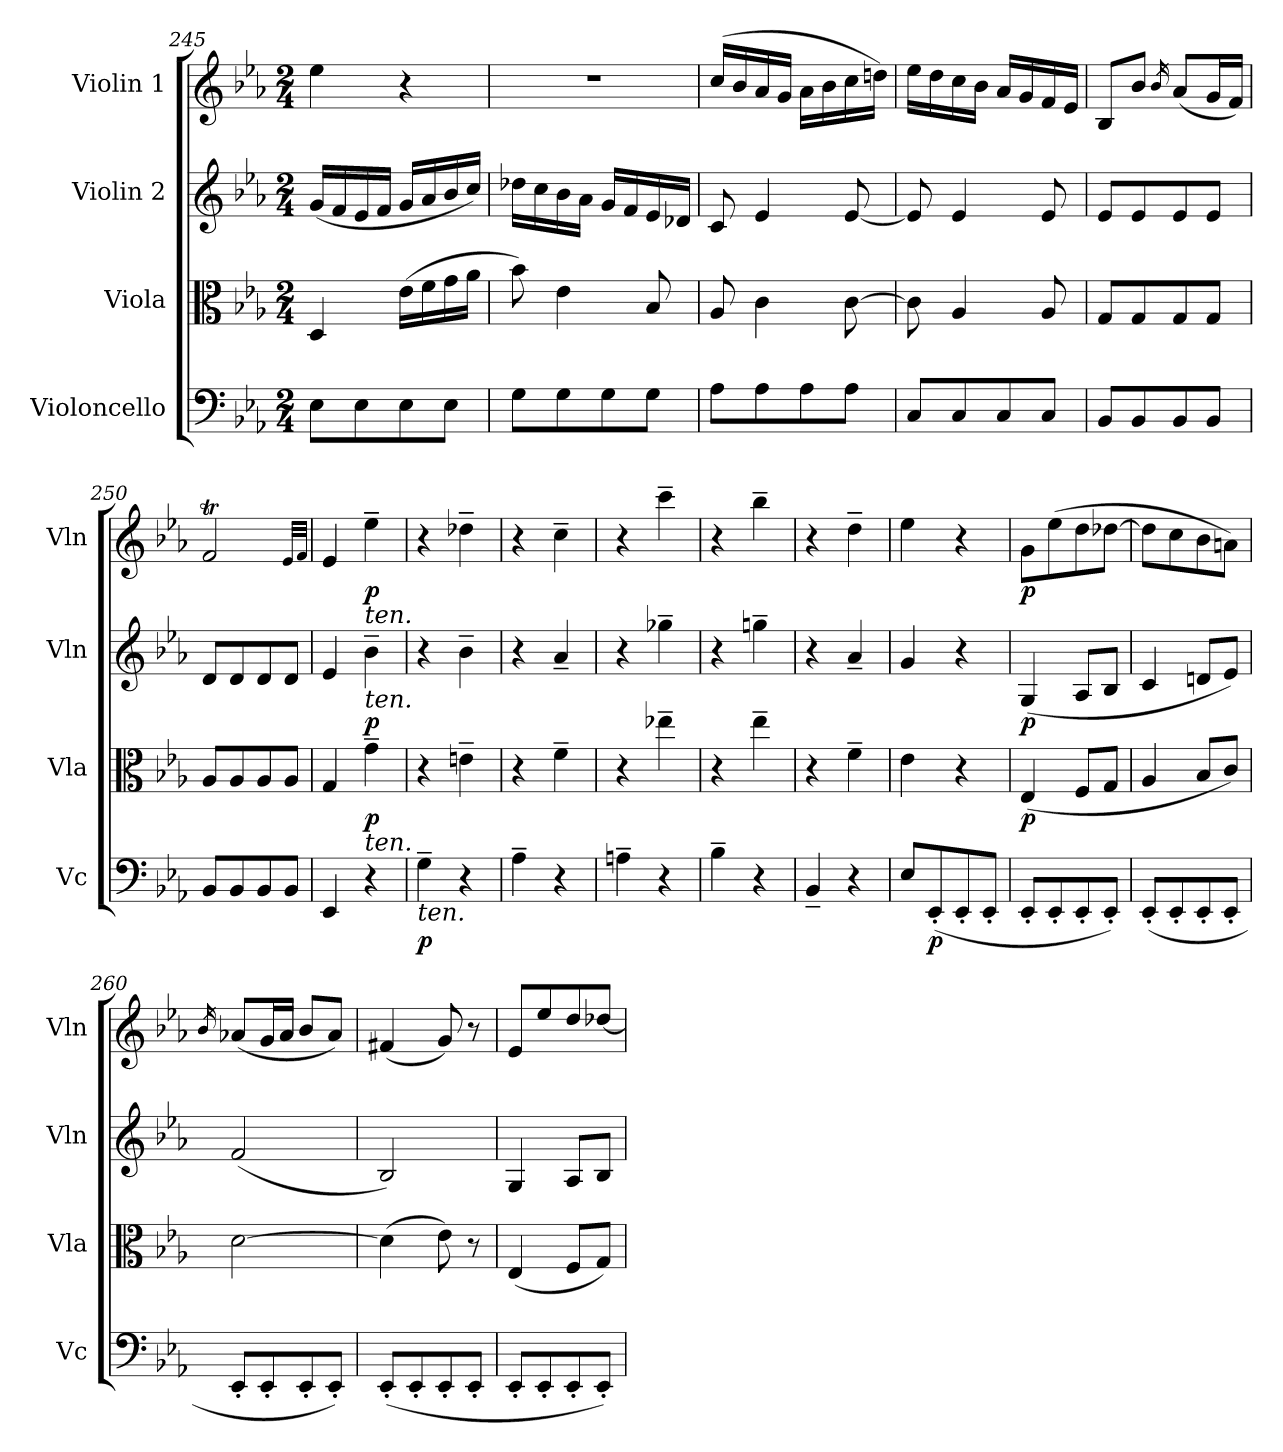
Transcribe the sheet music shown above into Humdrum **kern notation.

**kern	**dynam	**kern	**dynam	**kern	**dynam	**kern	**dynam
*part4	*part4	*part3	*part3	*part2	*part2	*part1	*part1
*staff4	*staff4	*staff3	*staff3	*staff2	*staff2	*staff1	*staff1
*I"Violoncello	*	*I"Viola	*	*I"Violin 2	*	*I"Violin 1	*
*I'Vc	*	*I'Vla	*	*I'Vln	*	*I'Vln	*
!!LO:LB:g=z
*clefF4	*	*clefC3	*	*clefG2	*	*clefG2	*
*k[b-e-a-]	*	*k[b-e-a-]	*	*k[b-e-a-]	*	*k[b-e-a-]	*
*M2/4	*	*M2/4	*	*M2/4	*	*M2/4	*
=245	=245	=245	=245	=245	=245	=245	=245
8E-\L	.	4D/	.	(16g/LL	.	4ee-\	.
.	.	.	.	16f/	.	.	.
8E-\	.	.	.	16e-/	.	.	.
.	.	.	.	16f/JJ	.	.	.
8E-\	.	(16e-\LL	.	16g/LL	.	4r	.
.	.	16f\	.	16a-/	.	.	.
8E-\J	.	16g\	.	16b-/	.	.	.
.	.	16a-\JJ	.	16cc/JJ)	.	.	.
=246	=246	=246	=246	=246	=246	=246	=246
8G\L	.	8b-\)	.	16dd-X\LL	.	2r	.
.	.	.	.	16cc\	.	.	.
8G\	.	4e-\	.	16b-\	.	.	.
.	.	.	.	16a-\JJ	.	.	.
8G\	.	.	.	16g/LL	.	.	.
.	.	.	.	16f/	.	.	.
8G\J	.	8B-/	.	16e-/	.	.	.
.	.	.	.	16d-X/JJ	.	.	.
=247	=247	=247	=247	=247	=247	=247	=247
8A-\L	.	8A-/	.	8c/	.	(16cc/LL	.
.	.	.	.	.	.	16b-/	.
8A-\	.	4c\	.	4e-/	.	16a-/	.
.	.	.	.	.	.	16g/JJ	.
8A-\	.	.	.	.	.	16a-\LL	.
.	.	.	.	.	.	16b-\	.
8A-\J	.	[8c\	.	[8e-/	.	16cc\	.
.	.	.	.	.	.	16ddn\JJ)	.
=248	=248	=248	=248	=248	=248	=248	=248
8C/L	.	8c\]	.	8e-/]	.	16ee-\LL	.
.	.	.	.	.	.	16dd\	.
8C/	.	4A-/	.	4e-/	.	16cc\	.
.	.	.	.	.	.	16b-\JJ	.
8C/	.	.	.	.	.	16a-/LL	.
.	.	.	.	.	.	16g/	.
8C/J	.	8A-/	.	8e-/	.	16f/	.
.	.	.	.	.	.	16e-/JJ	.
=249	=249	=249	=249	=249	=249	=249	=249
8BB-/L	.	8G/L	.	8e-/L	.	8B-/L	.
8BB-/	.	8G/	.	8e-/	.	8b-/J	.
.	.	.	.	.	.	16qb-/	.
8BB-/	.	8G/	.	8e-/	.	(8a-/L	.
8BB-/J	.	8G/J	.	8e-/J	.	16g/L	.
.	.	.	.	.	.	16f/JJ)	.
=250	=250	=250	=250	=250	=250	=250	=250
8BB-/L	.	8A-/L	.	8d/L	.	2fT/	.
8BB-/	.	8A-/	.	8d/	.	.	.
8BB-/	.	8A-/	.	8d/	.	.	.
8BB-/J	.	8A-/J	.	8d/J	.	.	.
.	.	.	.	.	.	32qe-/LLL	.
.	.	.	.	.	.	32qf/JJJ	.
=251	=251	=251	=251	=251	=251	=251	=251
4EE-/	.	4G/	.	4e-/	.	4e-/	.
!	!	!	!	!	!	!LO:TX:b:i:t=ten.	!
!	!	!	!	!LO:TX:b:i:t=ten.	!	!	!
!	!	!LO:TX:b:i:t=ten.	!	!	!	!	!
!	!	!	!LO:DY:b	!	!LO:DY:b	!	!LO:DY:b
4r	.	4g~\	p	4b-~\	p	4ee-~\	p
=252	=252	=252	=252	=252	=252	=252	=252
!LO:TX:b:i:t=ten.	!	!	!	!	!	!	!
!	!LO:DY:b	!	!	!	!	!	!
4G~\	p	4r	.	4r	.	4r	.
4r	.	4en~\	.	4b-~\	.	4dd-X~\	.
=253	=253	=253	=253	=253	=253	=253	=253
4A-~\	.	4r	.	4r	.	4r	.
4r	.	4f~\	.	4a-~/	.	4cc~\	.
!!LO:LB:g=z
=254	=254	=254	=254	=254	=254	=254	=254
4An~\	.	4r	.	4r	.	4r	.
4r	.	4ee-X~\	.	4gg-X~\	.	4ccc~\	.
=255	=255	=255	=255	=255	=255	=255	=255
4B-~\	.	4r	.	4r	.	4r	.
4r	.	4ee-~\	.	4ggn~\	.	4bb-~\	.
=256	=256	=256	=256	=256	=256	=256	=256
4BB-~/	.	4r	.	4r	.	4r	.
4r	.	4f~\	.	4a-~/	.	4dd~\	.
!!LO:PB:g=z
=257	=257	=257	=257	=257	=257	=257	=257
8E-/L	.	4e-\	.	4g/	.	4ee-\	.
!	!LO:DY:b	!	!	!	!	!	!
(<8EE-'/	p	.	.	.	.	.	.
8EE-'/	.	4r	.	4r	.	4r	.
8EE-'/J	.	.	.	.	.	.	.
=258	=258	=258	=258	=258	=258	=258	=258
!	!	!	!LO:DY:b	!	!LO:DY:b	!	!LO:DY:b
8EE-'/L	.	(4E-/	p	(4G/	p	8g\L	p
8EE-'/	.	.	.	.	.	(8ee-\	.
8EE-'/	.	8F/L	.	8A-/L	.	8dd\	.
8EE-'/J)	.	8G/J	.	8B-/J	.	[8dd-X\J	.
=259	=259	=259	=259	=259	=259	=259	=259
(<8EE-'/L	.	4A-/	.	4c/	.	8dd-\L]	.
8EE-'/	.	.	.	.	.	8cc\	.
8EE-'/	.	8B-/L	.	8dn/L	.	8b-\	.
8EE-'/J	.	8c/J)	.	8e-/J)	.	8an\J)	.
=260	=260	=260	=260	=260	=260	=260	=260
.	.	.	.	.	.	16qb-/	.
8EE-'/L	.	[2d\	.	(2f/	.	(8a-X/L	.
8EE-'/	.	.	.	.	.	16g/L	.
.	.	.	.	.	.	16a-/JJ	.
8EE-'/	.	.	.	.	.	8b-/L	.
8EE-'/J)	.	.	.	.	.	8a-/J)	.
=261	=261	=261	=261	=261	=261	=261	=261
(<8EE-'/L	.	(4d\]	.	2B-/)	.	(4f#X/	.
8EE-'/	.	.	.	.	.	.	.
8EE-'/	.	8e-\)	.	.	.	8g/)	.
8EE-'/J	.	8r	.	.	.	8r	.
=262	=262	=262	=262	=262	=262	=262	=262
8EE-'/L	.	(4E-/	.	4G/	.	8e-/L	.
8EE-'/	.	.	.	.	.	8ee-/	.
8EE-'/	.	8F/L	.	8A-/L	.	8dd/	.
8EE-'/J)	.	8G/J)	.	8B-/J	.	[8dd-X/J	.
=	=	=	=	=	=	=	=
*-	*-	*-	*-	*-	*-	*-	*-
